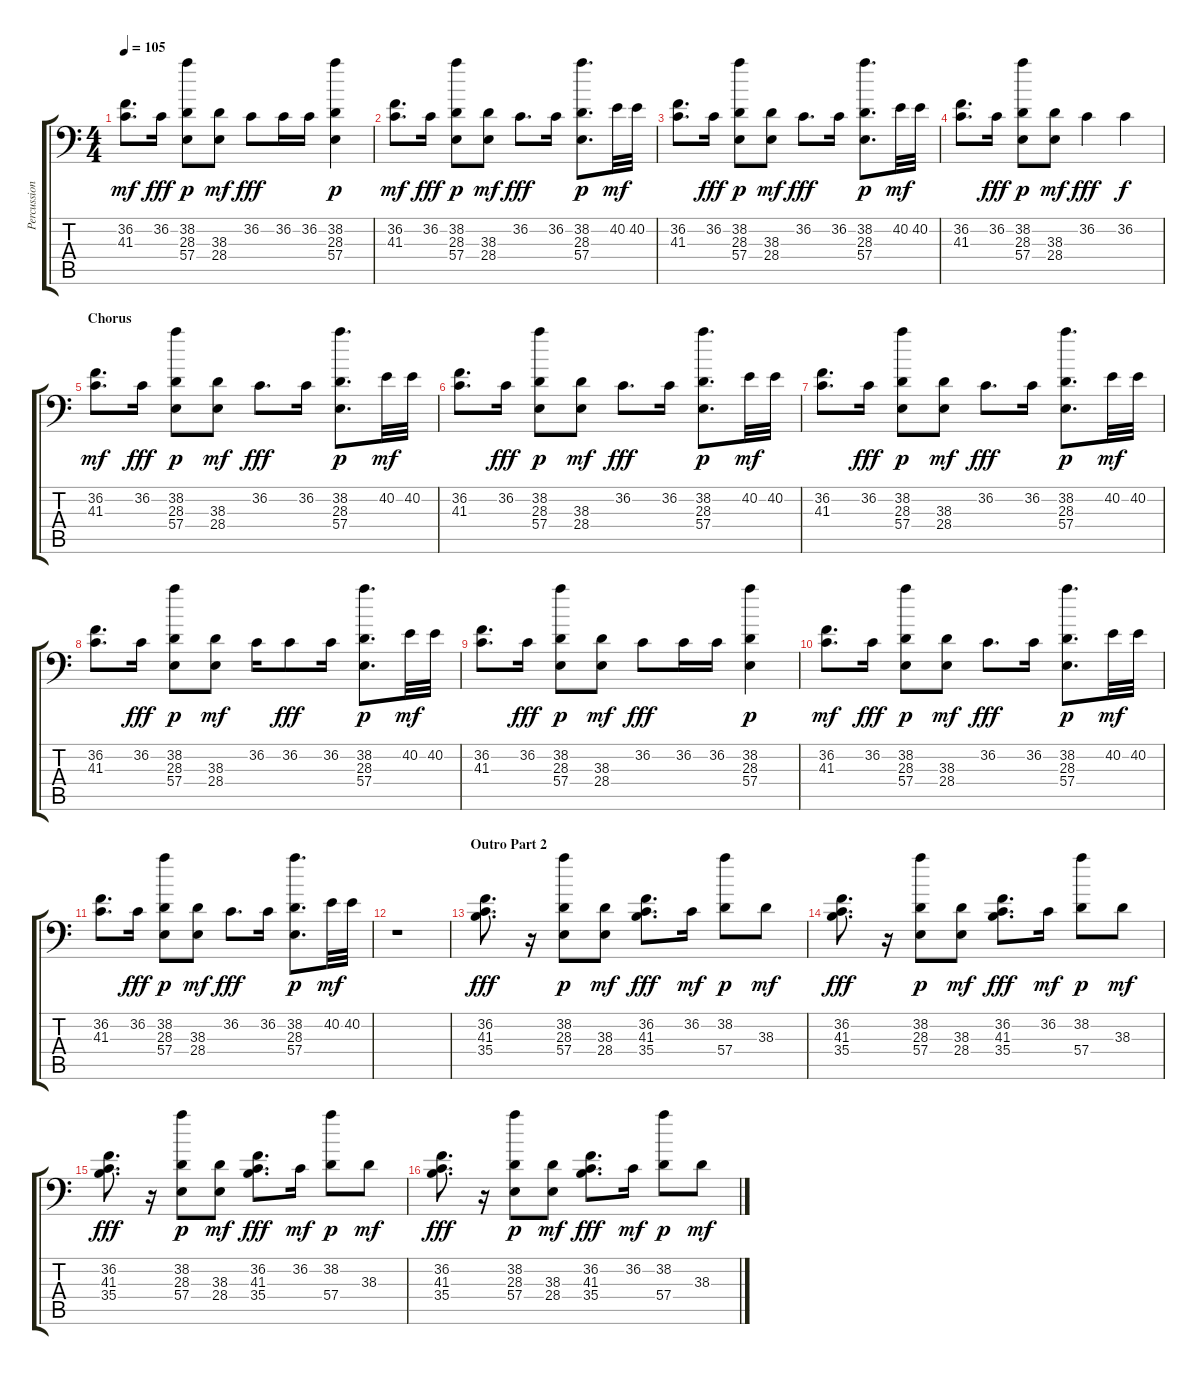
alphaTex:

\track ("Percussion" "Percussion") {instrument acousticgrandpiano}
\staff {score tabs}
\tuning (C-1 C-1 C-1 C-1 C-1 C-1) {hide}
\ts (4 4)
\tempo 105
\clef f4
\ks c
(36.2 41.3).8{d dy mf} 36.2.16{dy fff} (38.2 28.3 57.4).8{dy p} (38.3 28.4).8{dy mf} 36.2.8{dy fff} 36.2.16 36.2.16 (38.2 28.3 57.4).4{dy p} |
(36.2 41.3).8{d dy mf} 36.2.16{dy fff} (38.2 28.3 57.4).8{dy p} (38.3 28.4).8{dy mf} 36.2.8{d dy fff} 36.2.16 (38.2 28.3 57.4).8{d dy p} 40.2.32{dy mf} 40.2.32 |
(36.2 41.3).8{d} 36.2.16{dy fff} (38.2 28.3 57.4).8{dy p} (38.3 28.4).8{dy mf} 36.2.8{d dy fff} 36.2.16 (38.2 28.3 57.4).8{d dy p} 40.2.32{dy mf} 40.2.32 |
(36.2 41.3).8{d} 36.2.16{dy fff} (38.2 28.3 57.4).8{dy p} (38.3 28.4).8{dy mf} 36.2.4{dy fff} 36.2.4{dy f} |
\section ("" "Chorus")
(36.2 41.3).8{d dy mf} 36.2.16{dy fff} (38.2 28.3 57.4).8{dy p} (38.3 28.4).8{dy mf} 36.2.8{d dy fff} 36.2.16 (38.2 28.3 57.4).8{d dy p} 40.2.32{dy mf} 40.2.32 |
(36.2 41.3).8{d} 36.2.16{dy fff} (38.2 28.3 57.4).8{dy p} (38.3 28.4).8{dy mf} 36.2.8{d dy fff} 36.2.16 (38.2 28.3 57.4).8{d dy p} 40.2.32{dy mf} 40.2.32 |
(36.2 41.3).8{d} 36.2.16{dy fff} (38.2 28.3 57.4).8{dy p} (38.3 28.4).8{dy mf} 36.2.8{d dy fff} 36.2.16 (38.2 28.3 57.4).8{d dy p} 40.2.32{dy mf} 40.2.32 |
(36.2 41.3).8{d} 36.2.16{dy fff} (38.2 28.3 57.4).8{dy p} (38.3 28.4).8{dy mf} 36.2.16 36.2.8{dy fff} 36.2.16 (38.2 28.3 57.4).8{d dy p} 40.2.32{dy mf} 40.2.32 |
(36.2 41.3).8{d} 36.2.16{dy fff} (38.2 28.3 57.4).8{dy p} (38.3 28.4).8{dy mf} 36.2.8{dy fff} 36.2.16 36.2.16 (38.2 28.3 57.4).4{dy p} |
(36.2 41.3).8{d dy mf} 36.2.16{dy fff} (38.2 28.3 57.4).8{dy p} (38.3 28.4).8{dy mf} 36.2.8{d dy fff} 36.2.16 (38.2 28.3 57.4).8{d dy p} 40.2.32{dy mf} 40.2.32 |
(36.2 41.3).8{d} 36.2.16{dy fff} (38.2 28.3 57.4).8{dy p} (38.3 28.4).8{dy mf} 36.2.8{d dy fff} 36.2.16 (38.2 28.3 57.4).8{d dy p} 40.2.32{dy mf} 40.2.32 |
r.1 |
\section ("" "Outro Part 2")
(36.2 41.3 35.4).8{d dy fff} r.16 (38.2 28.3 57.4).8{dy p} (38.3 28.4).8{dy mf} (36.2 41.3 35.4).8{d dy fff} 36.2.16{dy mf} (38.2 57.4).8{dy p} 38.3.8{dy mf} |
(36.2 41.3 35.4).8{d dy fff} r.16 (38.2 28.3 57.4).8{dy p} (38.3 28.4).8{dy mf} (36.2 41.3 35.4).8{d dy fff} 36.2.16{dy mf} (38.2 57.4).8{dy p} 38.3.8{dy mf} |
(36.2 41.3 35.4).8{d dy fff} r.16 (38.2 28.3 57.4).8{dy p} (38.3 28.4).8{dy mf} (36.2 41.3 35.4).8{d dy fff} 36.2.16{dy mf} (38.2 57.4).8{dy p} 38.3.8{dy mf} |
(36.2 41.3 35.4).8{d dy fff} r.16 (38.2 28.3 57.4).8{dy p} (38.3 28.4).8{dy mf} (36.2 41.3 35.4).8{d dy fff} 36.2.16{dy mf} (38.2 57.4).8{dy p} 38.3.8{dy mf}
